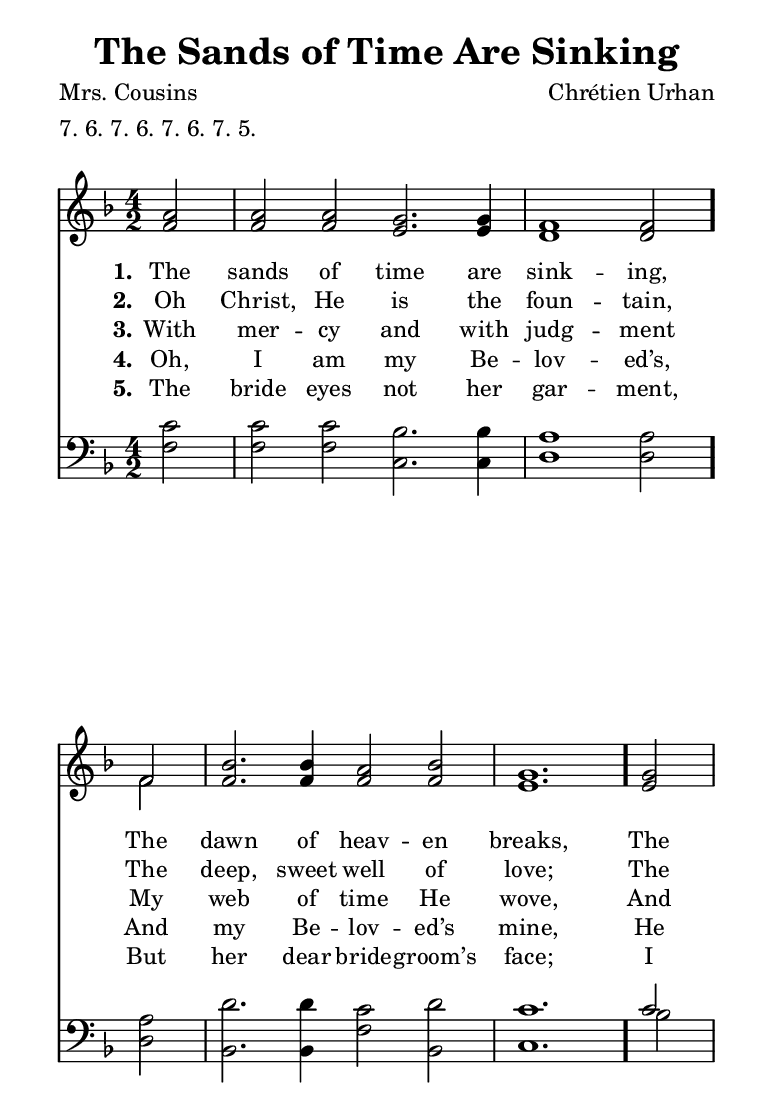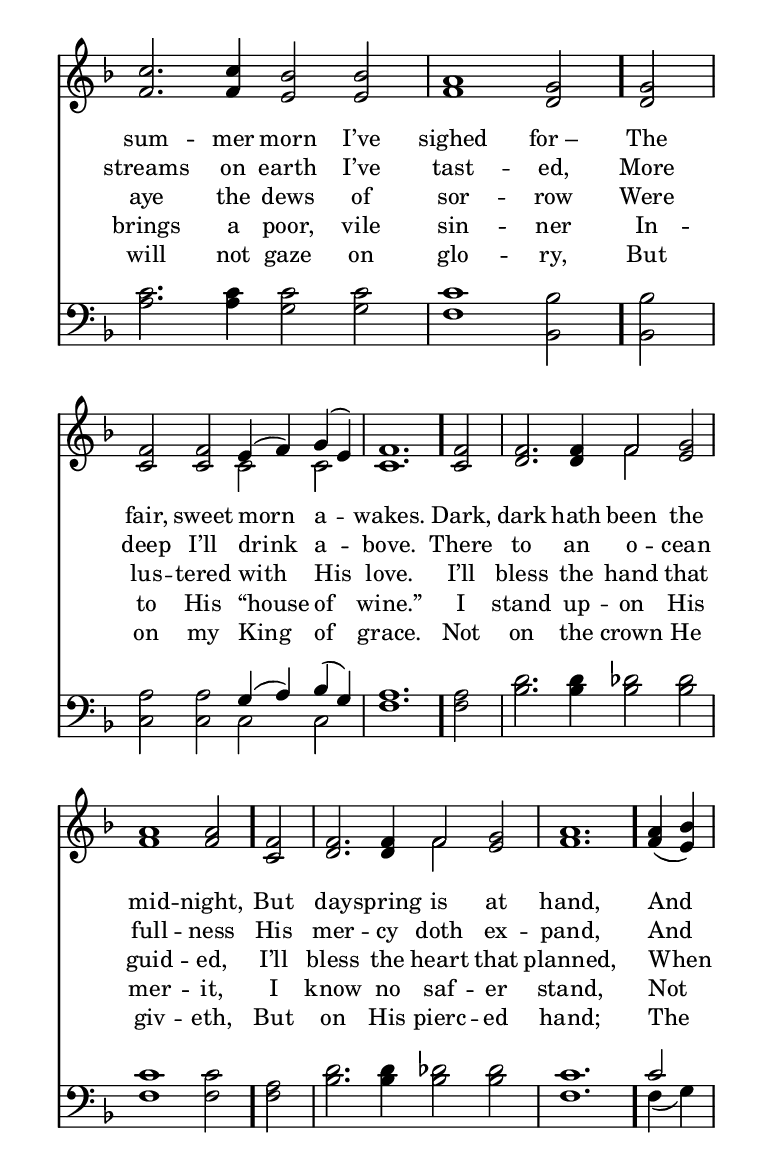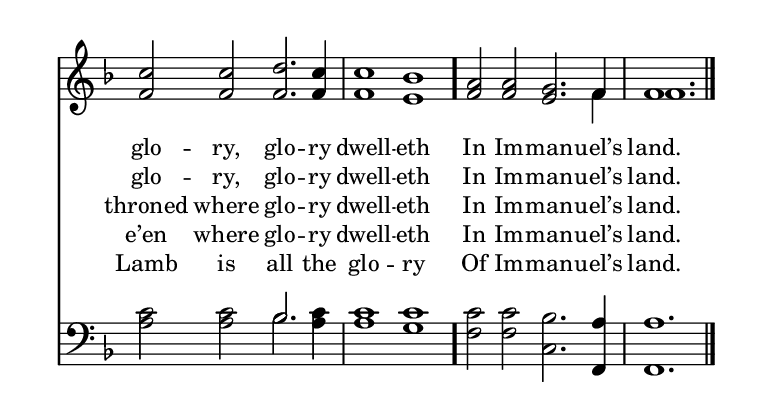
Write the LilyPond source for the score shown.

\include "common/global.ily"
\paper {
  \include "common/paper.ily"
}

\header{
  hymnnumber = "271"
  title = "The Sands of Time Are Sinking"
  tunename = "Rutherford"
  meter = "7. 6. 7. 6. 7. 6. 7. 5."
  poet = "Mrs. Cousins"
  composer = "Chrétien Urhan"
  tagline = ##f
}

global = {
  \include "common/overrides.ily"
  \override Staff.TimeSignature.style = #'numbered
  \time 4/2
  \override Score.MetronomeMark.transparent = ##t % hide all fermata changes too
  \tempo 2=80
  \key f \major
  \partial 2
  \autoBeamOff
}

notesSoprano = {
\global
\relative c'' {

  a2 | a a g2. g4 | f1 f2
  f2 | bes2. bes4 a2 bes | g1.
  g2 | c2. c4 bes2 bes | a1 g2
  g2 | f2 f e4( f) g( e) | f1.
  f2 | f2. f4 f2 g | a1 a2
  f2 | f2. f4 f2 g | a1.
  a4( bes) | c2 c d2. c4 | c1 bes1 |
  a2 a g2. f4 | f1.

  \bar "|."

}
}

notesAlto = {
\global
\relative e' {

  f2 | f2 f e2. e4 | d1 d2
  f2 | f2. f4 f2 f | e1.
  e2 | f2. f4 e2 e | f1 d2
  d2 | c c c c | c1.
  c2 | d2. d4 f2 e | f1 f2
  c2 | d2. d4 f2 e | f1.
  f4( e) | f2 f f2. f4 | f1 e1 |
  f2 f e2. f4 | f1.

}
}

notesTenor = {
\global
\relative a {

  c2 | c2 c bes2. bes4 | a1 a2
  a2 | d2. d4 c2 d | c1.
  c2 | c2. c4 c2 c | c1 bes2
  bes2 | a2 a g4( a) bes( g) | a1.
  a2 | d2. d4 des2 des | c1 c2
  a2 | d2. d4 des2 des | c1.
  c2 | c c bes2. c4 | c1 c |
  c2 c bes2. a4 | a1.

}
}

notesBass = {
\global
\relative f {

  f2 | f f c2. c4 | d1 d2
  d2 | bes2. bes4 f'2 bes, | c1.
  bes'2 | a2. a4 g2 g | f1 bes,2
  bes2 | c2 c c c | f1.
  f2 | bes2. bes4 bes2 bes | f1 f2
  f2 | bes2. bes4 bes2 bes | f1.
  f4( g) | a2 a bes2. a4 | a1 g |
  f2 f c2. f,4 | f1.

}
}

wordsA = \lyricmode {
\set stanza = "1."

The sands of time are sink -- ing, \bar "."
The dawn of heav -- en breaks, \bar "."
The sum -- mer morn I’ve sighed for_– \bar "."
The fair, sweet morn a -- wakes. \bar "."
Dark, dark hath been the mid -- night, \bar "."
But day -- spring is at hand, \bar "."
And glo -- ry, glo -- ry dwell -- eth \bar "."
In Im -- man -- uel’s land. \bar "."

}

wordsB = \lyricmode {
\set stanza = "2."

Oh Christ, He is the foun -- tain,
The deep, sweet well of love;
The streams on earth I’ve tast -- ed,
More deep I’ll drink a -- bove.
There to an o -- cean full -- ness
His mer -- cy doth ex -- pand,
And glo -- ry, glo -- ry dwell -- eth
In Im -- man -- uel’s land.

}

wordsC = \lyricmode {
\set stanza = "3."

With mer -- cy and with judg -- ment
My web of time He wove,
And aye the dews of sor -- row
Were lus -- tered with His love.
I’ll bless the hand that guid -- ed,
I’ll bless the heart that planned,
When throned where glo -- ry dwell -- eth
In Im -- man -- uel’s land.

}

wordsD = \lyricmode {
\set stanza = "4."

Oh, I am my Be -- lov -- ed’s,
And my Be -- lov -- ed’s mine,
He brings a poor, vile sin -- ner
In -- to His “house of wine.”
I stand up -- on His mer -- it,
I know no saf -- er stand,
Not e’en where glo -- ry dwell -- eth
In Im -- man -- uel’s land.

}

wordsE = \lyricmode {
\set stanza = "5."

The bride eyes not her gar -- ment,
But her dear bride -- groom’s face;
I will not gaze on glo -- ry,
But on my King of grace.
Not on the crown He giv -- eth,
But on His pierc -- ed hand;
The Lamb is all the glo -- ry
Of Im -- man -- uel’s land.

}

\score {
  \context ChoirStaff <<
    \context Staff = upper <<
      \set Staff.autoBeaming = ##f
      \set ChoirStaff.systemStartDelimiter = #'SystemStartBar
      \set ChoirStaff.printPartCombineTexts = ##f
      \partcombine #'(2 . 11) \notesSoprano \notesAlto
      \context NullVoice = sopranos { \voiceOne << \notesSoprano >> }
      \context Lyrics = one   \lyricsto sopranos \wordsA
      \context Lyrics = two   \lyricsto sopranos \wordsB
      \context Lyrics = three \lyricsto sopranos \wordsC
      \context Lyrics = four  \lyricsto sopranos \wordsD
      \context Lyrics = five  \lyricsto sopranos \wordsE
    >>
    \context Staff = men <<
      \set Staff.autoBeaming = ##f
      \clef bass
      \set ChoirStaff.printPartCombineTexts = ##f
      \partcombine #'(2 . 11) \notesTenor \notesBass
    >>
  >>
  \layout {
    \include "common/layout.ily"
  }
  \midi{
    \include "common/midi.ily"
  }
}

\version "2.19.49"  % necessary for upgrading to future LilyPond versions.

% vi:set et ts=2 sw=2 ai nocindent syntax=lilypond:
